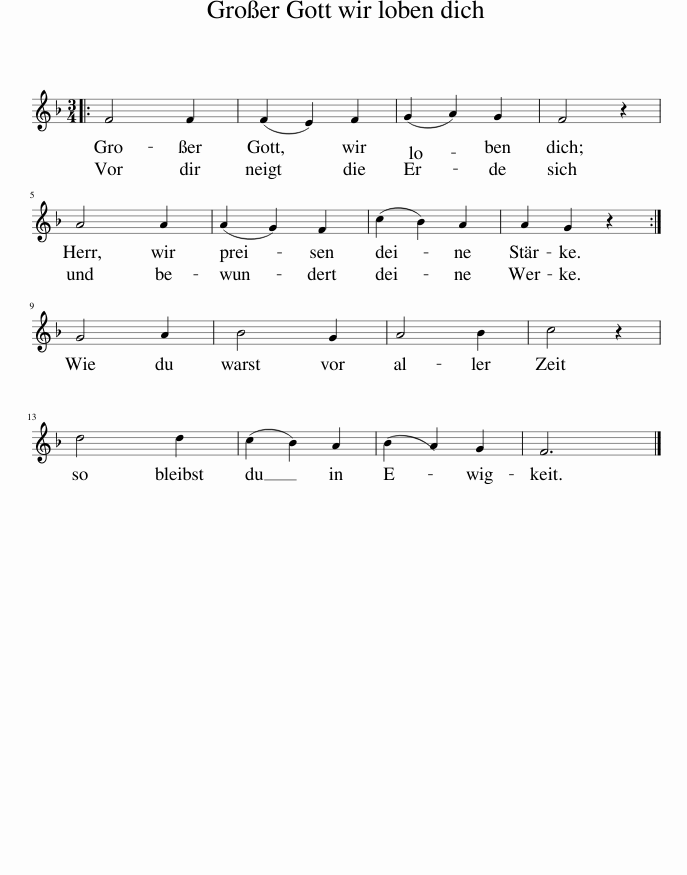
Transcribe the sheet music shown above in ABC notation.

X:1
L:1/8
M:3/4
I:linebreak $
K:F
V:1 treble
V:1
|: F4 F2 | (F2 E2) F2 | (G2 A2) G2 | F4 z2 |$ A4 A2 | %5
 (A2 G2) F2 | (c2 B2) A2 | A2 G2 z2 :|$ G4 A2 | B4 G2 | %10
 A4 B2 | c4 z2 |$ d4 d2 | (c2 B2) A2 | (B2 A2) G2 | %15
 F6 |] %16
